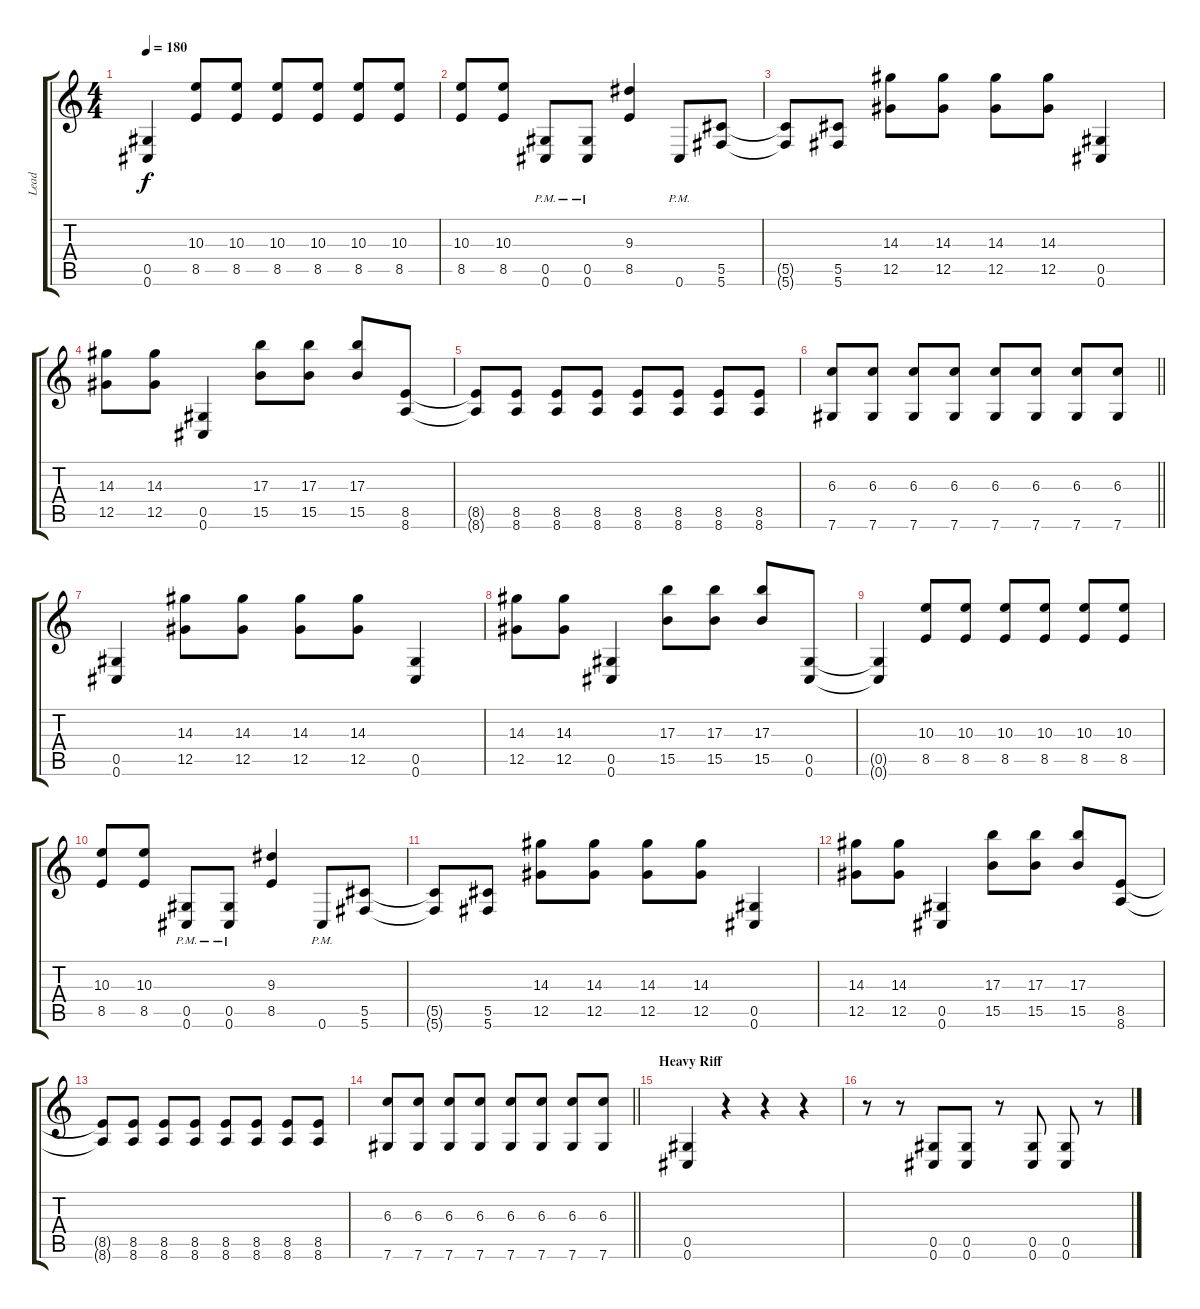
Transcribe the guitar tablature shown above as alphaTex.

\track ("Lead" "Lead") {instrument distortionguitar}
\staff {score tabs}
\tuning (Eb4 Bb3 Gb3 Db3 Ab2 Db2) {hide}
\ts (4 4)
\tempo 180
\clef g2
\ks c
(0.5{t} 0.6{t}).4{dy f} (10.3 8.5).8 (10.3 8.5).8 (10.3 8.5).8 (10.3 8.5).8 (10.3 8.5).8 (10.3 8.5).8 |
(10.3 8.5).8 (10.3 8.5).8 (0.5{pm} 0.6{pm}).8 (0.5{pm} 0.6{pm}).8 (9.3 8.5).4 0.6{pm}.8 (5.5 5.6).8 |
(5.5{t} 5.6{t}).8 (5.5 5.6).8 (14.3 12.5).8 (14.3 12.5).8 (14.3 12.5).8 (14.3 12.5).8 (0.5 0.6).4 |
(14.3 12.5).8 (14.3 12.5).8 (0.5 0.6).4 (17.3 15.5).8 (17.3 15.5).8 (17.3 15.5).8 (8.5 8.6).8 |
(8.5{t} 8.6{t}).8 (8.5 8.6).8 (8.5 8.6).8 (8.5 8.6).8 (8.5 8.6).8 (8.5 8.6).8 (8.5 8.6).8 (8.5 8.6).8 |
\barLineRight lightlight
(6.3 7.6).8 (6.3 7.6).8 (6.3 7.6).8 (6.3 7.6).8 (6.3 7.6).8 (6.3 7.6).8 (6.3 7.6).8 (6.3 7.6).8 |
\section ("" "")
(0.5 0.6).4 (14.3 12.5).8 (14.3 12.5).8 (14.3 12.5).8 (14.3 12.5).8 (0.5 0.6).4 |
(14.3 12.5).8 (14.3 12.5).8 (0.5 0.6).4 (17.3 15.5).8 (17.3 15.5).8 (17.3 15.5).8 (0.5 0.6).8 |
(0.5{t} 0.6{t}).4 (10.3 8.5).8 (10.3 8.5).8 (10.3 8.5).8 (10.3 8.5).8 (10.3 8.5).8 (10.3 8.5).8 |
(10.3 8.5).8 (10.3 8.5).8 (0.5{pm} 0.6{pm}).8 (0.5{pm} 0.6{pm}).8 (9.3 8.5).4 0.6{pm}.8 (5.5 5.6).8 |
(5.5{t} 5.6{t}).8 (5.5 5.6).8 (14.3 12.5).8 (14.3 12.5).8 (14.3 12.5).8 (14.3 12.5).8 (0.5 0.6).4 |
(14.3 12.5).8 (14.3 12.5).8 (0.5 0.6).4 (17.3 15.5).8 (17.3 15.5).8 (17.3 15.5).8 (8.5 8.6).8 |
(8.5{t} 8.6{t}).8 (8.5 8.6).8 (8.5 8.6).8 (8.5 8.6).8 (8.5 8.6).8 (8.5 8.6).8 (8.5 8.6).8 (8.5 8.6).8 |
\barLineRight lightlight
(6.3 7.6).8 (6.3 7.6).8 (6.3 7.6).8 (6.3 7.6).8 (6.3 7.6).8 (6.3 7.6).8 (6.3 7.6).8 (6.3 7.6).8 |
\section ("" "Heavy Riff")
(0.5 0.6).4 r.4 r.4 r.4 |
r.8 r.8 (0.5 0.6).8 (0.5 0.6).8 r.8 (0.5 0.6).8 (0.5 0.6).8 r.8
